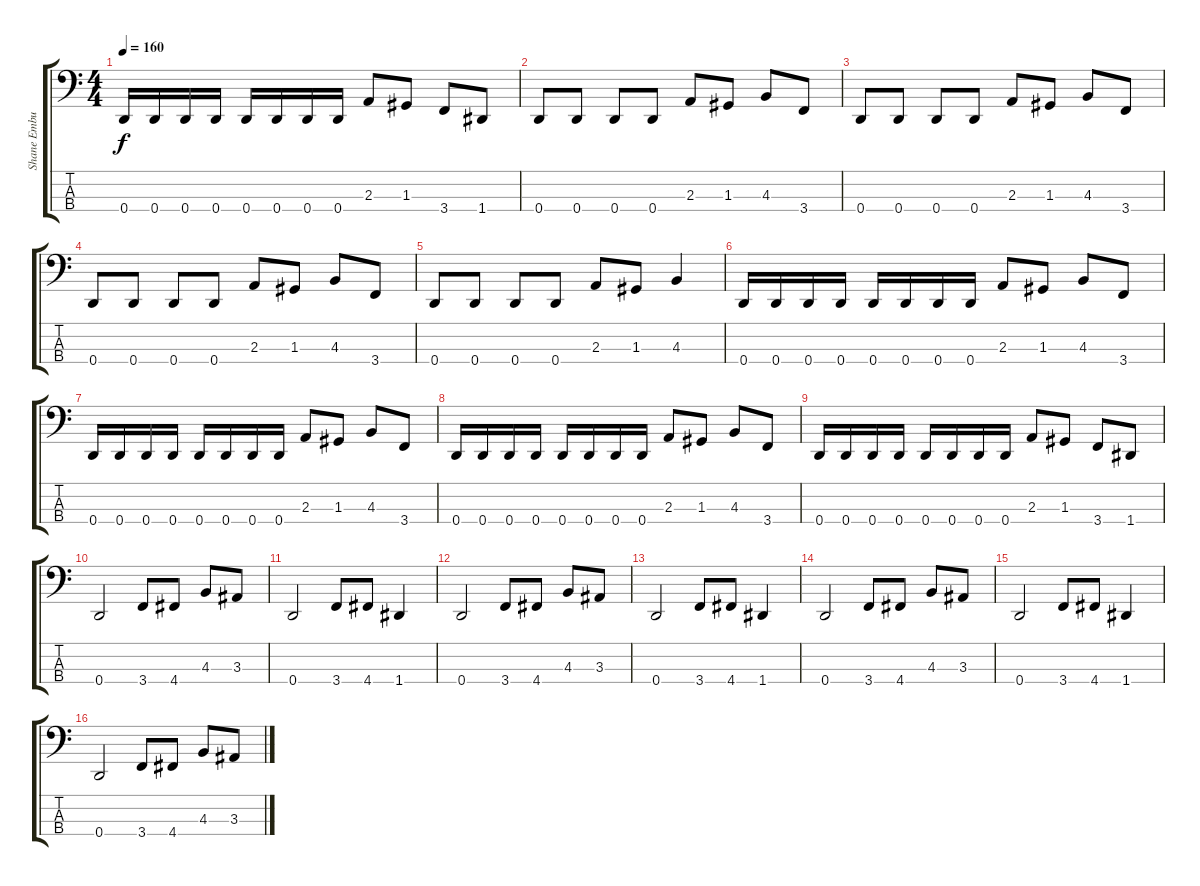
\track ("Shane Embury (Bass)" "Shane Embu") {instrument electricbassfinger}
\staff {score tabs}
\tuning (F2 C2 G1 D1) {hide}
\ts (4 4)
\tempo 160
\clef f4
\ks c
0.4.16{dy f} 0.4.16 0.4.16 0.4.16 0.4.16 0.4.16 0.4.16 0.4.16 2.3.8 1.3.8 3.4.8 1.4.8 |
0.4.8 0.4.8 0.4.8 0.4.8 2.3.8 1.3.8 4.3.8 3.4.8 |
0.4.8 0.4.8 0.4.8 0.4.8 2.3.8 1.3.8 4.3.8 3.4.8 |
0.4.8 0.4.8 0.4.8 0.4.8 2.3.8 1.3.8 4.3.8 3.4.8 |
0.4.8 0.4.8 0.4.8 0.4.8 2.3.8 1.3.8 4.3.4 |
0.4.16 0.4.16 0.4.16 0.4.16 0.4.16 0.4.16 0.4.16 0.4.16 2.3.8 1.3.8 4.3.8 3.4.8 |
0.4.16 0.4.16 0.4.16 0.4.16 0.4.16 0.4.16 0.4.16 0.4.16 2.3.8 1.3.8 4.3.8 3.4.8 |
0.4.16 0.4.16 0.4.16 0.4.16 0.4.16 0.4.16 0.4.16 0.4.16 2.3.8 1.3.8 4.3.8 3.4.8 |
0.4.16 0.4.16 0.4.16 0.4.16 0.4.16 0.4.16 0.4.16 0.4.16 2.3.8 1.3.8 3.4.8 1.4.8 |
0.4.2 3.4.8 4.4.8 4.3.8 3.3.8 |
0.4.2 3.4.8 4.4.8 1.4.4 |
0.4.2 3.4.8 4.4.8 4.3.8 3.3.8 |
0.4.2 3.4.8 4.4.8 1.4.4 |
0.4.2 3.4.8 4.4.8 4.3.8 3.3.8 |
0.4.2 3.4.8 4.4.8 1.4.4 |
0.4.2 3.4.8 4.4.8 4.3.8 3.3.8
